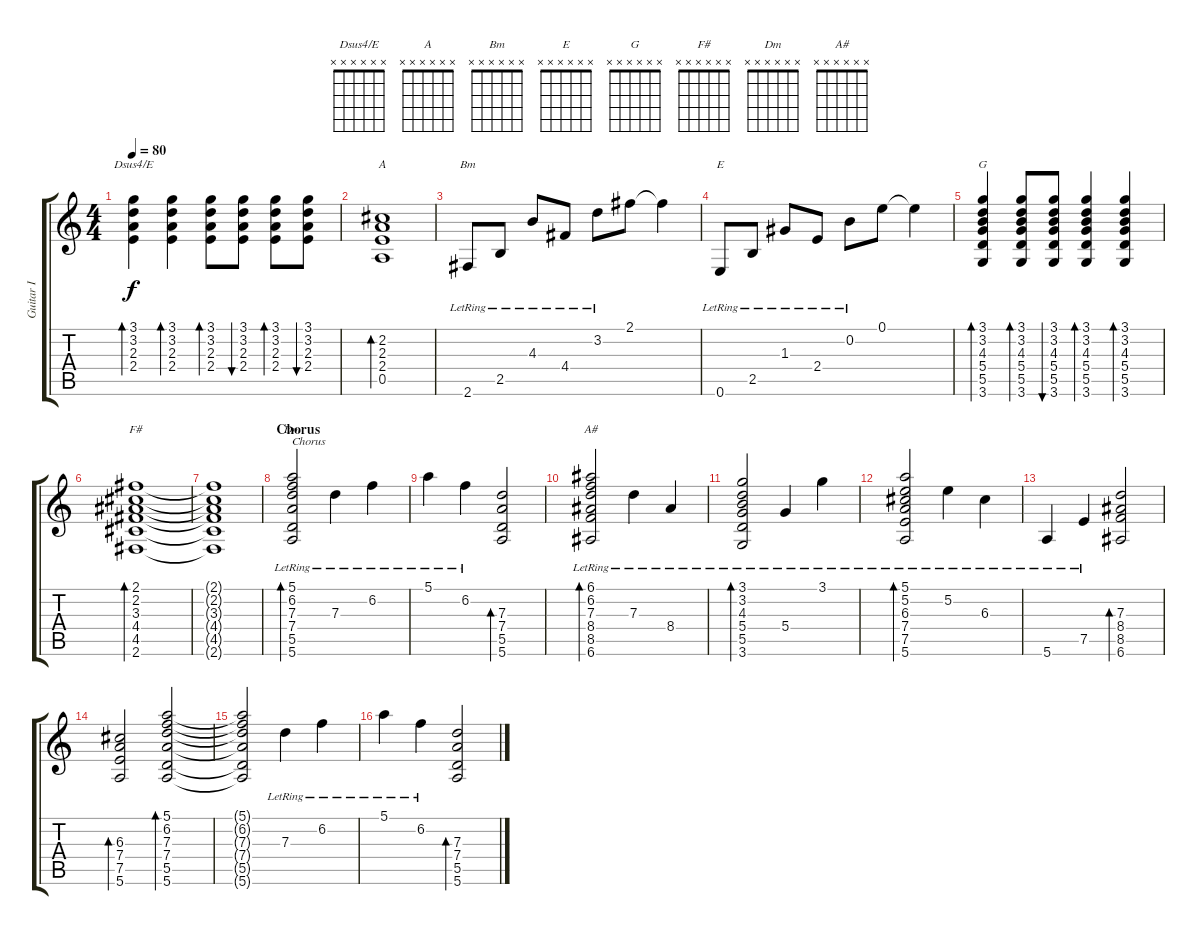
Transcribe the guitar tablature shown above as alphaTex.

\track ("Guitar I" "Guitar I") {instrument acousticguitarnylon}
\staff {score tabs}
\tuning (E4 B3 G3 D3 A2 E2) {hide}
\chord ("Dsus4/E" x x x x x x) {firstfret 0}
\chord ("A" x x x x x x) {firstfret 0}
\chord ("Bm" x x x x x x) {firstfret 0}
\chord ("E" x x x x x x) {firstfret 0}
\chord ("G" x x x x x x) {firstfret 0}
\chord ("F#" x x x x x x) {firstfret 0}
\chord ("Dm" x x x x x x) {firstfret 0}
\chord ("A#" x x x x x x) {firstfret 0}
\ts (4 4)
\tempo 80
\clef g2
\ks c
(3.1 3.2 2.3 2.4).4{bd 60 ch "Dsus4/E" dy f} (3.1 3.2 2.3 2.4).4{bd 60} (3.1 3.2 2.3 2.4).8{bd 60} (3.1 3.2 2.3 2.4).8{bu 60} (3.1 3.2 2.3 2.4).8{bd 60} (3.1 3.2 2.3 2.4).8{bu 60} |
(2.2 2.3 2.4 0.5).1{bd 60 ch "A"} |
2.6{lr}.8{ch "Bm"} 2.5{lr}.8 4.3{lr}.8 4.4{lr}.8 3.2{lr}.8 2.1.8 2.1{t}.4 |
0.6{lr}.8{ch "E"} 2.5{lr}.8 1.3{lr}.8 2.4{lr}.8 0.2{lr}.8 0.1.8 0.1{t}.4 |
(3.1 3.2 4.3 5.4 5.5 3.6).4{bd 60 ch "G"} (3.1 3.2 4.3 5.4 5.5 3.6).8{bd 60} (3.1 3.2 4.3 5.4 5.5 3.6).8{bu 60} (3.1 3.2 4.3 5.4 5.5 3.6).4{bd 60} (3.1 3.2 4.3 5.4 5.5 3.6).4{bd 60} |
(2.1 2.2 3.3 4.4 4.5 2.6).1{bd 60 ch "F#"} |
(2.1{t} 2.2{t} 3.3{t} 4.4{t} 4.5{t} 2.6{t}).1 |
\section ("" "Chorus")
(5.1{lr} 6.2{lr} 7.3{lr} 7.4{lr} 5.5{lr} 5.6{lr}).2{bd 60 ch "Dm" txt "Chorus"} 7.3{lr}.4 6.2{lr}.4 |
5.1{lr}.4 6.2{lr}.4 (7.3 7.4 5.5 5.6).2{bd 60} |
(6.1{lr} 6.2{lr} 7.3{lr} 8.4{lr} 8.5{lr} 6.6{lr}).2{bd 60 ch "A#"} 7.3{lr}.4 8.4{lr}.4 |
(3.1{lr} 3.2{lr} 4.3{lr} 5.4{lr} 5.5{lr} 3.6{lr}).2{bd 60} 5.4{lr}.4 3.1{lr}.4 |
(5.1{lr} 5.2{lr} 6.3{lr} 7.4{lr} 7.5{lr} 5.6{lr}).2{bd 60} 5.2{lr}.4 6.3{lr}.4 |
5.6{lr}.4 7.5{lr}.4 (7.3 8.4 8.5 6.6).2{bd 60} |
(6.3 7.4 7.5 5.6).2{bd 60} (5.1 6.2 7.3 7.4 5.5 5.6).2{bd 60} |
(5.1{t} 6.2{t} 7.3{t} 7.4{t} 5.5{t} 5.6{t}).2 7.3{lr}.4 6.2{lr}.4 |
5.1{lr}.4 6.2{lr}.4 (7.3 7.4 5.5 5.6).2{bd 60}
